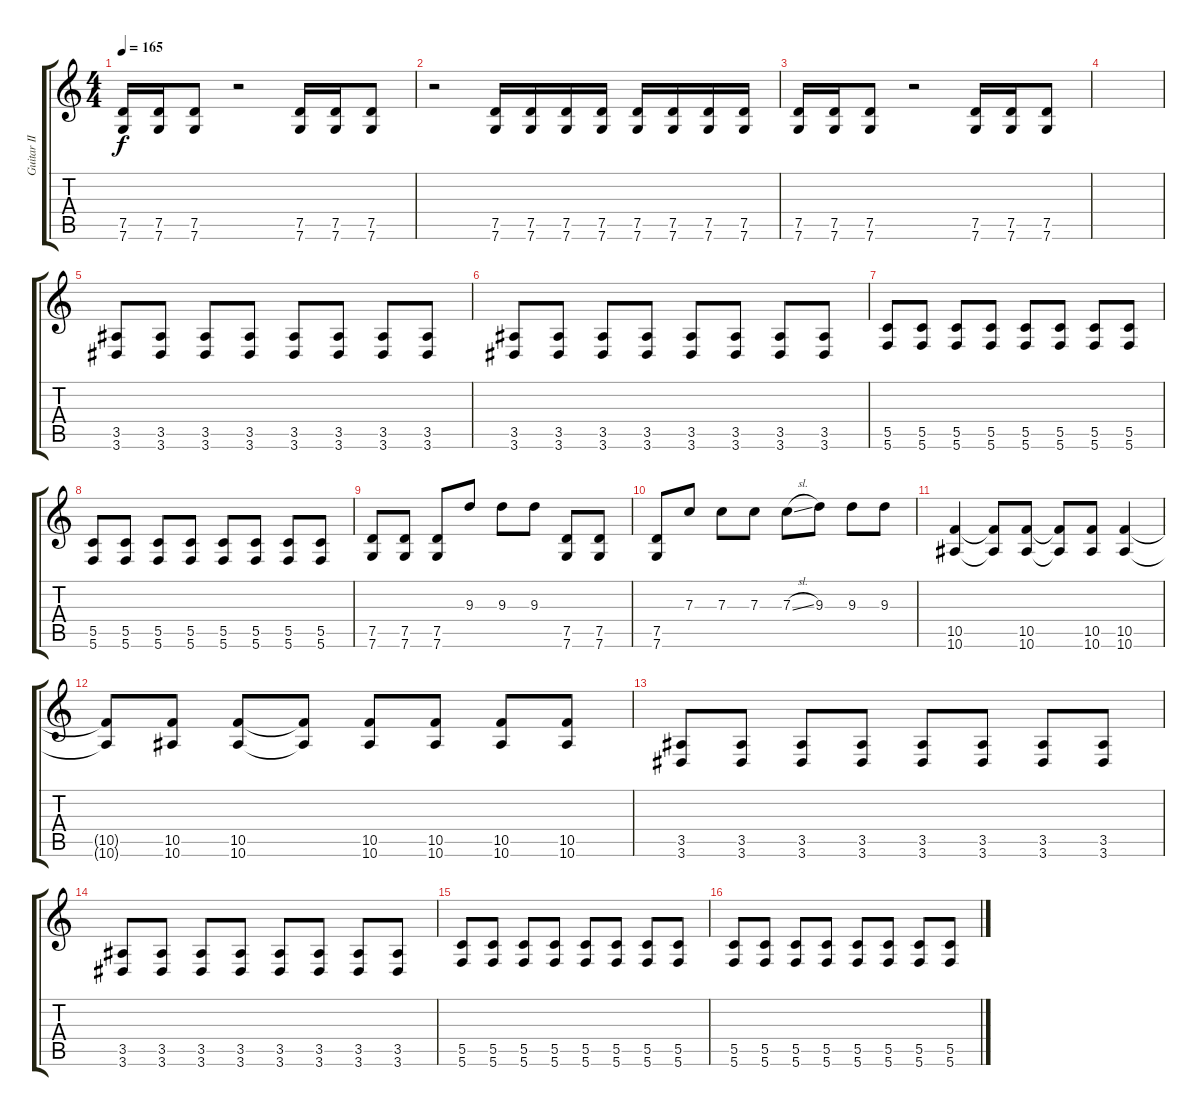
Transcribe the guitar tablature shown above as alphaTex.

\track ("Guitar II" "Guitar II") {instrument overdrivenguitar}
\staff {score tabs}
\tuning (D4 A3 F3 C3 G2 C2) {hide}
\ts (4 4)
\tempo 165
\clef g2
\ks c
(7.5 7.6).16{dy f} (7.5 7.6).16 (7.5 7.6).8 r.2 (7.5 7.6).16 (7.5 7.6).16 (7.5 7.6).8 |
r.2 (7.5 7.6).16 (7.5 7.6).16 (7.5 7.6).16 (7.5 7.6).16 (7.5 7.6).16 (7.5 7.6).16 (7.5 7.6).16 (7.5 7.6).16 |
(7.5 7.6).16 (7.5 7.6).16 (7.5 7.6).8 r.2 (7.5 7.6).16 (7.5 7.6).16 (7.5 7.6).8 |
|
(3.5 3.6).8 (3.5 3.6).8 (3.5 3.6).8 (3.5 3.6).8 (3.5 3.6).8 (3.5 3.6).8 (3.5 3.6).8 (3.5 3.6).8 |
(3.5 3.6).8 (3.5 3.6).8 (3.5 3.6).8 (3.5 3.6).8 (3.5 3.6).8 (3.5 3.6).8 (3.5 3.6).8 (3.5 3.6).8 |
(5.5 5.6).8 (5.5 5.6).8 (5.5 5.6).8 (5.5 5.6).8 (5.5 5.6).8 (5.5 5.6).8 (5.5 5.6).8 (5.5 5.6).8 |
(5.5 5.6).8 (5.5 5.6).8 (5.5 5.6).8 (5.5 5.6).8 (5.5 5.6).8 (5.5 5.6).8 (5.5 5.6).8 (5.5 5.6).8 |
(7.5 7.6).8 (7.5 7.6).8 (7.5 7.6).8 9.3.8 9.3.8 9.3.8 (7.5 7.6).8 (7.5 7.6).8 |
(7.5 7.6).8 7.3.8 7.3.8 7.3.8 7.3{sl}.8 9.3.8 9.3.8 9.3.8 |
(10.5 10.6).4 (10.5{t} 10.6{t}).8 (10.5 10.6).8 (10.5{t} 10.6{t}).8 (10.5 10.6).8 (10.5 10.6).4 |
(10.5{t} 10.6{t}).8 (10.5 10.6).8 (10.5 10.6).8 (10.5{t} 10.6{t}).8 (10.5 10.6).8 (10.5 10.6).8 (10.5 10.6).8 (10.5 10.6).8 |
(3.5 3.6).8 (3.5 3.6).8 (3.5 3.6).8 (3.5 3.6).8 (3.5 3.6).8 (3.5 3.6).8 (3.5 3.6).8 (3.5 3.6).8 |
(3.5 3.6).8 (3.5 3.6).8 (3.5 3.6).8 (3.5 3.6).8 (3.5 3.6).8 (3.5 3.6).8 (3.5 3.6).8 (3.5 3.6).8 |
(5.5 5.6).8 (5.5 5.6).8 (5.5 5.6).8 (5.5 5.6).8 (5.5 5.6).8 (5.5 5.6).8 (5.5 5.6).8 (5.5 5.6).8 |
(5.5 5.6).8 (5.5 5.6).8 (5.5 5.6).8 (5.5 5.6).8 (5.5 5.6).8 (5.5 5.6).8 (5.5 5.6).8 (5.5 5.6).8
